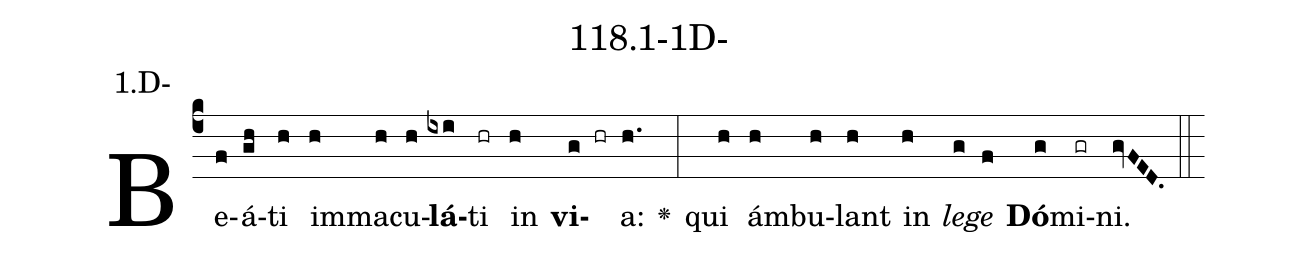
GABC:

name: 118.1-1D-;
annotation: 1.D-;
%%
(c4)Be(f)á(gh)ti(h) im(h)ma(h)cu(h)<b>lá</b>(ixi)ti(hr) in(h) <b>vi</b>(g hr)a:(h.) <v>\greheightstar</v>(:) qui(h) ám(h)bu(h)lant(h) in(h) <i>le</i>(g)<i>ge</i>(f) <b>Dó</b>(g)mi(gr)ni.(gvFED.) (::)


%E(h) u(h) o(g) u(f) a(g) e.(gvFED.) (::)
